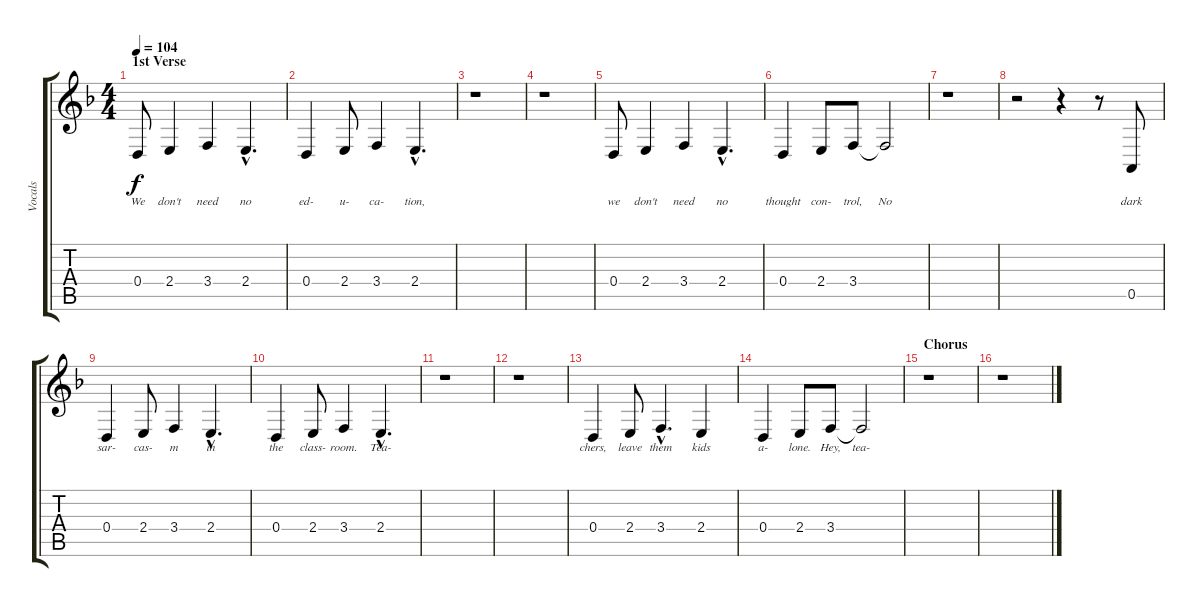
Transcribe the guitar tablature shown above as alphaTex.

\track ("Vocals " "Vocals ") {instrument clarinet}
\staff {score tabs}
\tuning (E4 B3 G3 D3 A2 E2) {hide}
\ts (4 4)
\section ("" "1st Verse")
\tempo 104
\clef g2
\ks dminor
0.4.8{lyrics (0 "We") lyrics (1 "") lyrics (2 "") lyrics (3 "") lyrics (4 "") dy f instrument clarinet} 2.4.4{lyrics (0 "don't") lyrics (1 "") lyrics (2 "") lyrics (3 "") lyrics (4 "")} 3.4.4{lyrics (0 "need") lyrics (1 "") lyrics (2 "") lyrics (3 "") lyrics (4 "")} 2.4{hac}.4{d lyrics (0 "no") lyrics (1 "") lyrics (2 "") lyrics (3 "") lyrics (4 "")} |
0.4.4{lyrics (0 "ed-") lyrics (1 "") lyrics (2 "") lyrics (3 "") lyrics (4 "")} 2.4.8{lyrics (0 "u-") lyrics (1 "") lyrics (2 "") lyrics (3 "") lyrics (4 "")} 3.4.4{lyrics (0 "ca-") lyrics (1 "") lyrics (2 "") lyrics (3 "") lyrics (4 "")} 2.4{hac}.4{d lyrics (0 "tion,") lyrics (1 "") lyrics (2 "") lyrics (3 "") lyrics (4 "")} |
r.1 |
r.1 |
0.4.8{lyrics (0 "we") lyrics (1 "") lyrics (2 "") lyrics (3 "") lyrics (4 "")} 2.4.4{lyrics (0 "don't") lyrics (1 "") lyrics (2 "") lyrics (3 "") lyrics (4 "")} 3.4.4{lyrics (0 "need") lyrics (1 "") lyrics (2 "") lyrics (3 "") lyrics (4 "")} 2.4{hac}.4{d lyrics (0 "no") lyrics (1 "") lyrics (2 "") lyrics (3 "") lyrics (4 "")} |
0.4.4{lyrics (0 "thought") lyrics (1 "") lyrics (2 "") lyrics (3 "") lyrics (4 "")} 2.4.8{lyrics (0 "con-") lyrics (1 "") lyrics (2 "") lyrics (3 "") lyrics (4 "")} 3.4.8{lyrics (0 "trol,") lyrics (1 "") lyrics (2 "") lyrics (3 "") lyrics (4 "")} 3.4{t}.2{lyrics (0 "No") lyrics (1 "") lyrics (2 "") lyrics (3 "") lyrics (4 "")} |
r.1 |
r.2 r.4 r.8 0.5.8{lyrics (0 "dark") lyrics (1 "") lyrics (2 "") lyrics (3 "") lyrics (4 "")} |
0.4.4{lyrics (0 "sar-") lyrics (1 "") lyrics (2 "") lyrics (3 "") lyrics (4 "")} 2.4.8{lyrics (0 "cas-") lyrics (1 "") lyrics (2 "") lyrics (3 "") lyrics (4 "")} 3.4.4{lyrics (0 "m") lyrics (1 "") lyrics (2 "") lyrics (3 "") lyrics (4 "")} 2.4{hac}.4{d lyrics (0 "in") lyrics (1 "") lyrics (2 "") lyrics (3 "") lyrics (4 "")} |
0.4.4{lyrics (0 "the") lyrics (1 "") lyrics (2 "") lyrics (3 "") lyrics (4 "")} 2.4.8{lyrics (0 "class-") lyrics (1 "") lyrics (2 "") lyrics (3 "") lyrics (4 "")} 3.4.4{lyrics (0 "room.") lyrics (1 "") lyrics (2 "") lyrics (3 "") lyrics (4 "")} 2.4{hac}.4{d lyrics (0 "Tea-") lyrics (1 "") lyrics (2 "") lyrics (3 "") lyrics (4 "")} |
r.1 |
r.1 |
0.4.4{lyrics (0 "chers,") lyrics (1 "") lyrics (2 "") lyrics (3 "") lyrics (4 "")} 2.4.8{lyrics (0 "leave") lyrics (1 "") lyrics (2 "") lyrics (3 "") lyrics (4 "")} 3.4{hac}.4{d lyrics (0 "them") lyrics (1 "") lyrics (2 "") lyrics (3 "") lyrics (4 "")} 2.4.4{lyrics (0 "kids") lyrics (1 "") lyrics (2 "") lyrics (3 "") lyrics (4 "")} |
0.4.4{lyrics (0 "a-") lyrics (1 "") lyrics (2 "") lyrics (3 "") lyrics (4 "")} 2.4.8{lyrics (0 "lone.") lyrics (1 "") lyrics (2 "") lyrics (3 "") lyrics (4 "")} 3.4.8{lyrics (0 "Hey,") lyrics (1 "") lyrics (2 "") lyrics (3 "") lyrics (4 "")} 3.4{t}.2{lyrics (0 "tea-") lyrics (1 "") lyrics (2 "") lyrics (3 "") lyrics (4 "")} |
\section ("" "Chorus")
r.1 |
r.1
